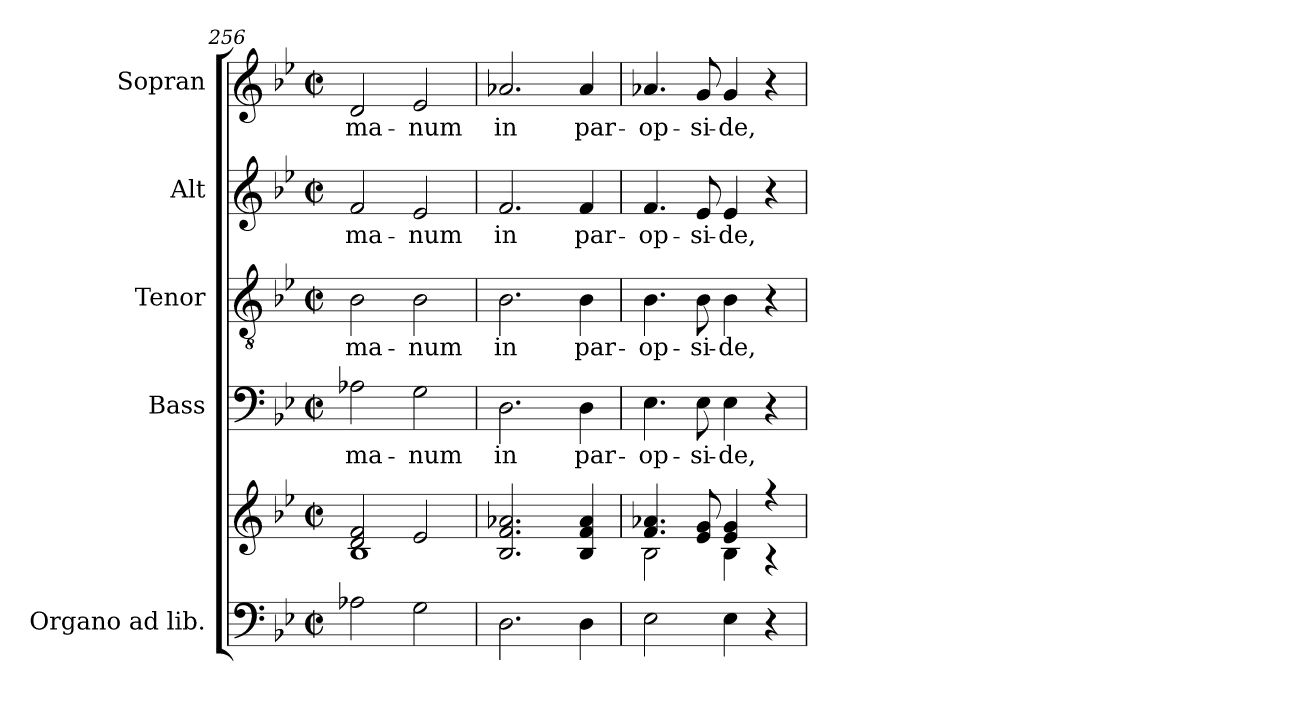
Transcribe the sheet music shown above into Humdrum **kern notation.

**kern	**kern	**kern	**text	**kern	**text	**kern	**text	**kern	**text
*part5	*part5	*part4	*part4	*part3	*part3	*part2	*part2	*part1	*part1
*staff6	*staff5	*staff4	*staff4	*staff3	*staff3	*staff2	*staff2	*staff1	*staff1
*I"Organo ad lib.	*	*I"Bass	*	*I"Tenor	*	*I"Alt	*	*I"Sopran	*
*	*	*I'B.	*	*I'T.	*	*I'A.	*	*I'S.	*
*clefF4	*clefG2	*clefF4	*	*clefGv2	*	*clefG2	*	*clefG2	*
*k[b-e-]	*k[b-e-]	*k[b-e-]	*	*k[b-e-]	*	*k[b-e-]	*	*k[b-e-]	*
*B-:	*B-:	*B-:	*	*B-:	*	*B-:	*	*B-:	*
*M2/2	*M2/2	*M2/2	*	*M2/2	*	*M2/2	*	*M2/2	*
*met(c|)	*met(c|)	*met(c|)	*	*met(c|)	*	*met(c|)	*	*met(c|)	*
=256	=256	=256	=256	=256	=256	=256	=256	=256	=256
*	*^	*	*	*	*	*	*	*	*
!	!	!	!	!LO:LY:b	!	!LO:LY:b	!	!LO:LY:b	!	!LO:LY:b
2A-X\	2d/ 2f/	1B-	2A-X\	ma-	2B-\	ma-	2f/	ma-	2d/	ma-
!	!	!	!	!LO:LY:b	!	!LO:LY:b	!	!LO:LY:b	!	!LO:LY:b
2G\	2e-/	.	2G\	-num	2B-\	-num	2e-/	-num	2e-/	-num
*	*v	*v	*	*	*	*	*	*	*	*
!!LO:PB:g=z
=257	=257	=257	=257	=257	=257	=257	=257	=257	=257
!	!	!	!LO:LY:b	!	!LO:LY:b	!	!LO:LY:b	!	!LO:LY:b
2.D\	2.B-/ 2.f/ 2.a-X/	2.D\	in	2.B-\	in	2.f/	in	2.a-X/	in
!	!	!	!LO:LY:b	!	!LO:LY:b	!	!LO:LY:b	!	!LO:LY:b
4D\	4B-/ 4f/ 4a-/	4D\	par-	4B-\	par-	4f/	par-	4a-/	par-
=258	=258	=258	=258	=258	=258	=258	=258	=258	=258
*	*^	*	*	*	*	*	*	*	*
!	!	!	!	!LO:LY:b	!	!LO:LY:b	!	!LO:LY:b	!	!LO:LY:b
2E-\	4.f/ 4.a-X/	2B-\	4.E-\	-op-	4.B-\	-op-	4.f/	-op-	4.a-X/	-op-
!	!	!	!	!LO:LY:b	!	!LO:LY:b	!	!LO:LY:b	!	!LO:LY:b
.	8e-/ 8g/	.	8E-\	-si-	8B-\	-si-	8e-/	-si-	8g/	-si-
!	!	!	!	!LO:LY:b	!	!LO:LY:b	!	!LO:LY:b	!	!LO:LY:b
4E-\	4e-/ 4g/	4B-\	4E-\	-de,	4B-\	-de,	4e-/	-de,	4g/	-de,
4r	4r	4r	4r	.	4r	.	4r	.	4r	.
*	*v	*v	*	*	*	*	*	*	*	*
=	=	=	=	=	=	=	=	=	=
*-	*-	*-	*-	*-	*-	*-	*-	*-	*-
